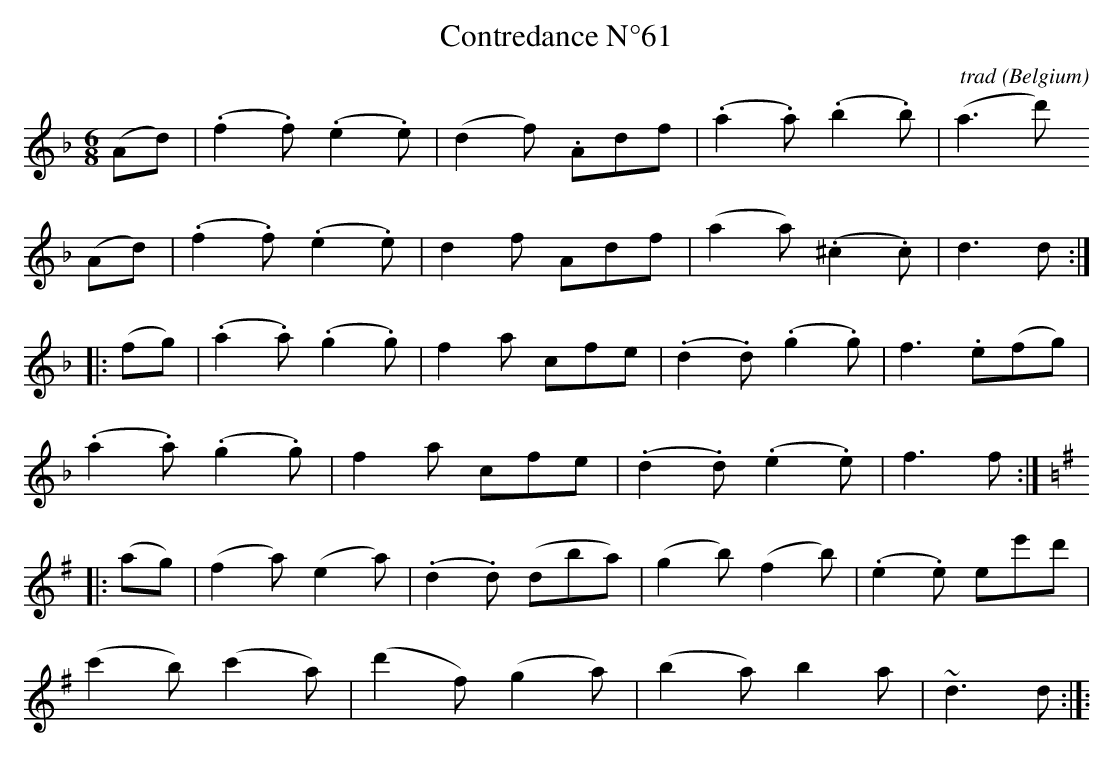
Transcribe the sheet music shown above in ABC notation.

X:1
T:Contredance N°61
C:trad
O:Belgium
M:6/8
L:1/8
K:Dmin
(Ad)|(.f2.f) (.e2.e)|(d2f) .Adf|(.a2.a) (.b2.b)|(a3 d')
(Ad)|(.f2.f) (.e2.e)|d2f Adf|(a2a) (.^c2.c)|d3 d:|
K:Fmaj
|:(fg)|(.a2.a) (.g2.g)|f2a cfe|(.d2.d) (.g2.g)|f3 .e(fg)|
(.a2.a) (.g2.g)|f2a cfe|(.d2.d) (.e2.e)|f3 f:|
K:Gmaj
|:(ag)|(f2a) (e2a)|(.d2.d) (dba)|(g2b) (f2b)|(.e2.e) ee'd'|
(c'2b) (c'2a)|(d'2f) (g2a)|(b2a) b2a|~d3 d:|]:
